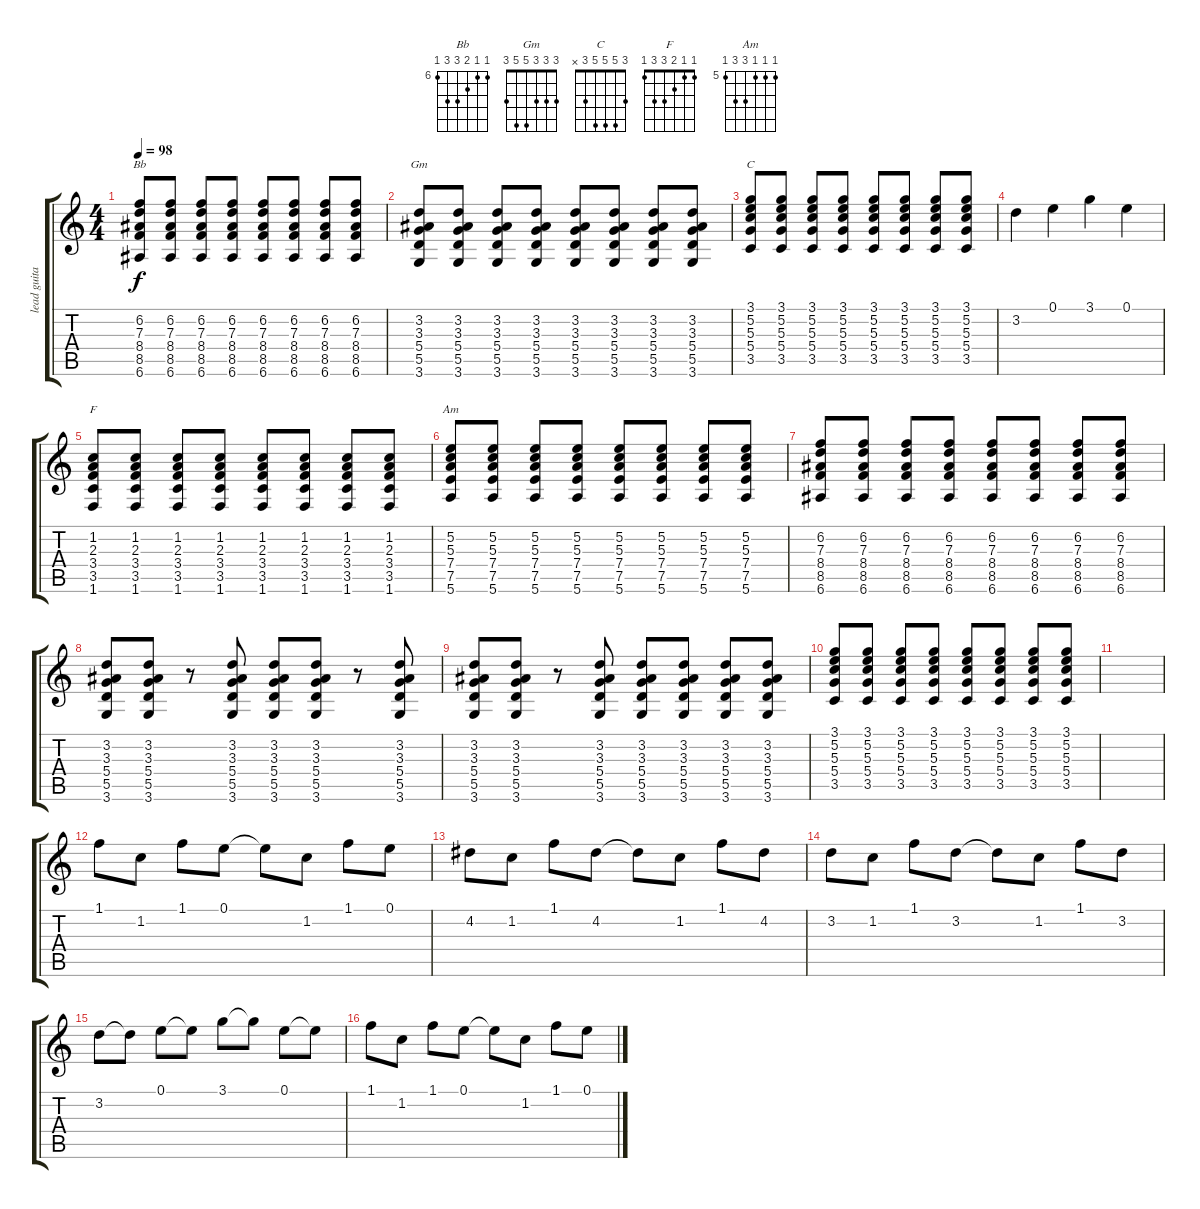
\track ("lead guitar" "lead guita") {instrument overdrivenguitar}
\staff {score tabs}
\tuning (E4 B3 G3 D3 A2 E2) {hide}
\chord ("Bb" 6 6 7 8 8 6) {firstfret 6}
\chord ("Gm" 3 3 3 5 5 3)
\chord ("C" 3 5 5 5 3 x)
\chord ("F" 1 1 2 3 3 1)
\chord ("Am" 5 5 5 7 7 5) {firstfret 5}
\ts (4 4)
\tempo 98
\clef g2
\ks c
(6.2 7.3 8.4 8.5 6.6).8{ch "Bb" dy f} (6.2 7.3 8.4 8.5 6.6).8 (6.2 7.3 8.4 8.5 6.6).8 (6.2 7.3 8.4 8.5 6.6).8 (6.2 7.3 8.4 8.5 6.6).8 (6.2 7.3 8.4 8.5 6.6).8 (6.2 7.3 8.4 8.5 6.6).8 (6.2 7.3 8.4 8.5 6.6).8 |
(3.2 3.3 5.4 5.5 3.6).8{ch "Gm"} (3.2 3.3 5.4 5.5 3.6).8 (3.2 3.3 5.4 5.5 3.6).8 (3.2 3.3 5.4 5.5 3.6).8 (3.2 3.3 5.4 5.5 3.6).8 (3.2 3.3 5.4 5.5 3.6).8 (3.2 3.3 5.4 5.5 3.6).8 (3.2 3.3 5.4 5.5 3.6).8 |
(3.1 5.2 5.3 5.4 3.5).8{ch "C"} (3.1 5.2 5.3 5.4 3.5).8 (3.1 5.2 5.3 5.4 3.5).8 (3.1 5.2 5.3 5.4 3.5).8 (3.1 5.2 5.3 5.4 3.5).8 (3.1 5.2 5.3 5.4 3.5).8 (3.1 5.2 5.3 5.4 3.5).8 (3.1 5.2 5.3 5.4 3.5).8 |
3.2.4 0.1.4 3.1.4 0.1.4 |
(1.2 2.3 3.4 3.5 1.6).8{ch "F"} (1.2 2.3 3.4 3.5 1.6).8 (1.2 2.3 3.4 3.5 1.6).8 (1.2 2.3 3.4 3.5 1.6).8 (1.2 2.3 3.4 3.5 1.6).8 (1.2 2.3 3.4 3.5 1.6).8 (1.2 2.3 3.4 3.5 1.6).8 (1.2 2.3 3.4 3.5 1.6).8 |
(5.2 5.3 7.4 7.5 5.6).8{ch "Am"} (5.2 5.3 7.4 7.5 5.6).8 (5.2 5.3 7.4 7.5 5.6).8 (5.2 5.3 7.4 7.5 5.6).8 (5.2 5.3 7.4 7.5 5.6).8 (5.2 5.3 7.4 7.5 5.6).8 (5.2 5.3 7.4 7.5 5.6).8 (5.2 5.3 7.4 7.5 5.6).8 |
(6.2 7.3 8.4 8.5 6.6).8 (6.2 7.3 8.4 8.5 6.6).8 (6.2 7.3 8.4 8.5 6.6).8 (6.2 7.3 8.4 8.5 6.6).8 (6.2 7.3 8.4 8.5 6.6).8 (6.2 7.3 8.4 8.5 6.6).8 (6.2 7.3 8.4 8.5 6.6).8 (6.2 7.3 8.4 8.5 6.6).8 |
(3.2 3.3 5.4 5.5 3.6).8 (3.2 3.3 5.4 5.5 3.6).8 r.8 (3.2 3.3 5.4 5.5 3.6).8 (3.2 3.3 5.4 5.5 3.6).8 (3.2 3.3 5.4 5.5 3.6).8 r.8 (3.2 3.3 5.4 5.5 3.6).8 |
(3.2 3.3 5.4 5.5 3.6).8 (3.2 3.3 5.4 5.5 3.6).8 r.8 (3.2 3.3 5.4 5.5 3.6).8 (3.2 3.3 5.4 5.5 3.6).8 (3.2 3.3 5.4 5.5 3.6).8 (3.2 3.3 5.4 5.5 3.6).8 (3.2 3.3 5.4 5.5 3.6).8 |
(3.1 5.2 5.3 5.4 3.5).8 (3.1 5.2 5.3 5.4 3.5).8 (3.1 5.2 5.3 5.4 3.5).8 (3.1 5.2 5.3 5.4 3.5).8 (3.1 5.2 5.3 5.4 3.5).8 (3.1 5.2 5.3 5.4 3.5).8 (3.1 5.2 5.3 5.4 3.5).8 (3.1 5.2 5.3 5.4 3.5).8 |
|
1.1.8 1.2.8 1.1.8 0.1.8 0.1{t}.8 1.2.8 1.1.8 0.1.8 |
4.2.8 1.2.8 1.1.8 4.2.8 4.2{t}.8 1.2.8 1.1.8 4.2.8 |
3.2.8 1.2.8 1.1.8 3.2.8 3.2{t}.8 1.2.8 1.1.8 3.2.8 |
3.2.8 3.2{t}.8 0.1.8 0.1{t}.8 3.1.8 3.1{t}.8 0.1.8 0.1{t}.8 |
1.1.8 1.2.8 1.1.8 0.1.8 0.1{t}.8 1.2.8 1.1.8 0.1.8
